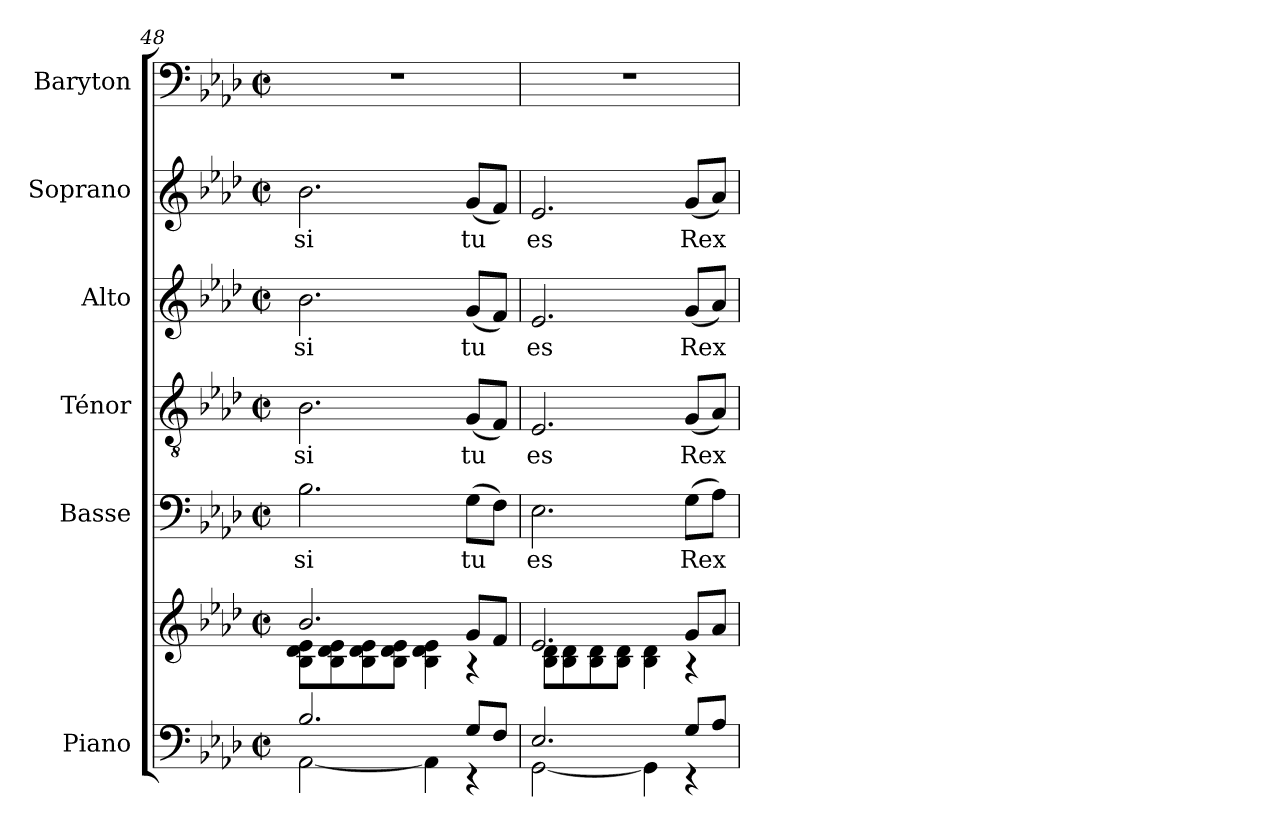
**kern	**kern	**kern	**text	**kern	**text	**kern	**text	**kern	**text	**kern
*part6	*part6	*part5	*part5	*part4	*part4	*part3	*part3	*part2	*part2	*part1
*staff7	*staff6	*staff5	*staff5	*staff4	*staff4	*staff3	*staff3	*staff2	*staff2	*staff1
*I"Piano	*	*I"Basse	*	*I"Ténor	*	*I"Alto	*	*I"Soprano	*	*I"Baryton
*I'Pno.	*	*I'B.	*	*I'T.	*	*I'Alt.	*	*I'So.	*	*I'Bar.
!!LO:LB:g=z
*clefF4	*clefG2	*clefF4	*	*clefGv2	*	*clefG2	*	*clefG2	*	*clefF4
*k[b-e-a-d-]	*k[b-e-a-d-]	*k[b-e-a-d-]	*	*k[b-e-a-d-]	*	*k[b-e-a-d-]	*	*k[b-e-a-d-]	*	*k[b-e-a-d-]
*M4/4	*M4/4	*M4/4	*	*M4/4	*	*M4/4	*	*M4/4	*	*M4/4
*met(c|)	*met(c|)	*met(c|)	*	*met(c|)	*	*met(c|)	*	*met(c|)	*	*met(c|)
=48	=48	=48	=48	=48	=48	=48	=48	=48	=48	=48
*^	*^	*	*	*	*	*	*	*	*	*
!	!	!	!	!	!LO:LY:b	!	!LO:LY:b	!	!LO:LY:b	!	!LO:LY:b	!
2.B-/	[2AA-\	2.b-/	8B-\ 8d-\ 8e-\L	2.B-\	si	2.B-\	si	2.b-\	si	2.b-\	si	1r
.	.	.	8B-\ 8d-\ 8e-\	.	.	.	.	.	.	.	.	.
.	.	.	8B-\ 8d-\ 8e-\	.	.	.	.	.	.	.	.	.
.	.	.	8B-\ 8d-\ 8e-\J	.	.	.	.	.	.	.	.	.
.	4AA-\]	.	4B-\ 4d-\ 4e-\	.	.	.	.	.	.	.	.	.
!	!	!	!	!	!LO:LY:b	!	!LO:LY:b	!	!LO:LY:b	!	!LO:LY:b	!
8G/L	4r	8g/L	4r	(8G\L	tu	(8G/L	tu	(8g/L	tu	(8g/L	tu	.
8F/J	.	8f/J	.	8F\J)	.	8F/J)	.	8f/J)	.	8f/J)	.	.
=49	=49	=49	=49	=49	=49	=49	=49	=49	=49	=49	=49	=49
!	!	!	!	!	!LO:LY:b	!	!LO:LY:b	!	!LO:LY:b	!	!LO:LY:b	!
2.E-/	[2GG\	2.e-/	8B-\ 8d-\L	2.E-\	es	2.E-/	es	2.e-/	es	2.e-/	es	1r
.	.	.	8B-\ 8d-\	.	.	.	.	.	.	.	.	.
.	.	.	8B-\ 8d-\	.	.	.	.	.	.	.	.	.
.	.	.	8B-\ 8d-\J	.	.	.	.	.	.	.	.	.
.	4GG\]	.	4B-\ 4d-\	.	.	.	.	.	.	.	.	.
!	!	!	!	!	!LO:LY:b	!	!LO:LY:b	!	!LO:LY:b	!	!LO:LY:b	!
8G/L	4r	8g/L	4r	(8G\L	Rex	(8G/L	Rex	(8g/L	Rex	(8g/L	Rex	.
8A-/J	.	8a-/J	.	8A-\J)	.	8A-/J)	.	8a-/J)	.	8a-/J)	.	.
*v	*v	*	*	*	*	*	*	*	*	*	*	*
*	*v	*v	*	*	*	*	*	*	*	*	*
=	=	=	=	=	=	=	=	=	=	=
*-	*-	*-	*-	*-	*-	*-	*-	*-	*-	*-
